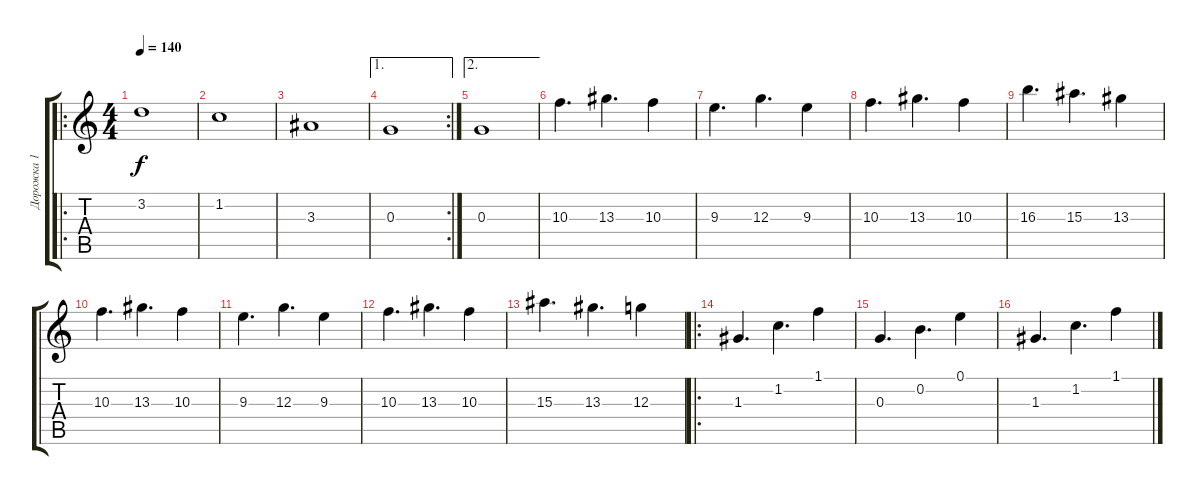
\track ("Дорожка 1" "Дорожка 1") {instrument distortionguitar}
\staff {score tabs}
\tuning (E4 B3 G3 D3 A2 E2) {hide}
\ro
\ts (4 4)
\tempo 140
\clef g2
\ks c
3.2.1{dy f} |
1.2.1 |
3.3.1 |
\ae 1
\rc 2
0.3.1 |
\ae 2
0.3.1 |
10.3.4{d} 13.3.4{d} 10.3.4 |
9.3.4{d} 12.3.4{d} 9.3.4 |
10.3.4{d} 13.3.4{d} 10.3.4 |
16.3.4{d} 15.3.4{d} 13.3.4 |
10.3.4{d} 13.3.4{d} 10.3.4 |
9.3.4{d} 12.3.4{d} 9.3.4 |
10.3.4{d} 13.3.4{d} 10.3.4 |
15.3.4{d} 13.3.4{d} 12.3.4 |
\ro
1.3.4{d} 1.2.4{d} 1.1.4 |
0.3.4{d} 0.2.4{d} 0.1.4 |
1.3.4{d} 1.2.4{d} 1.1.4
